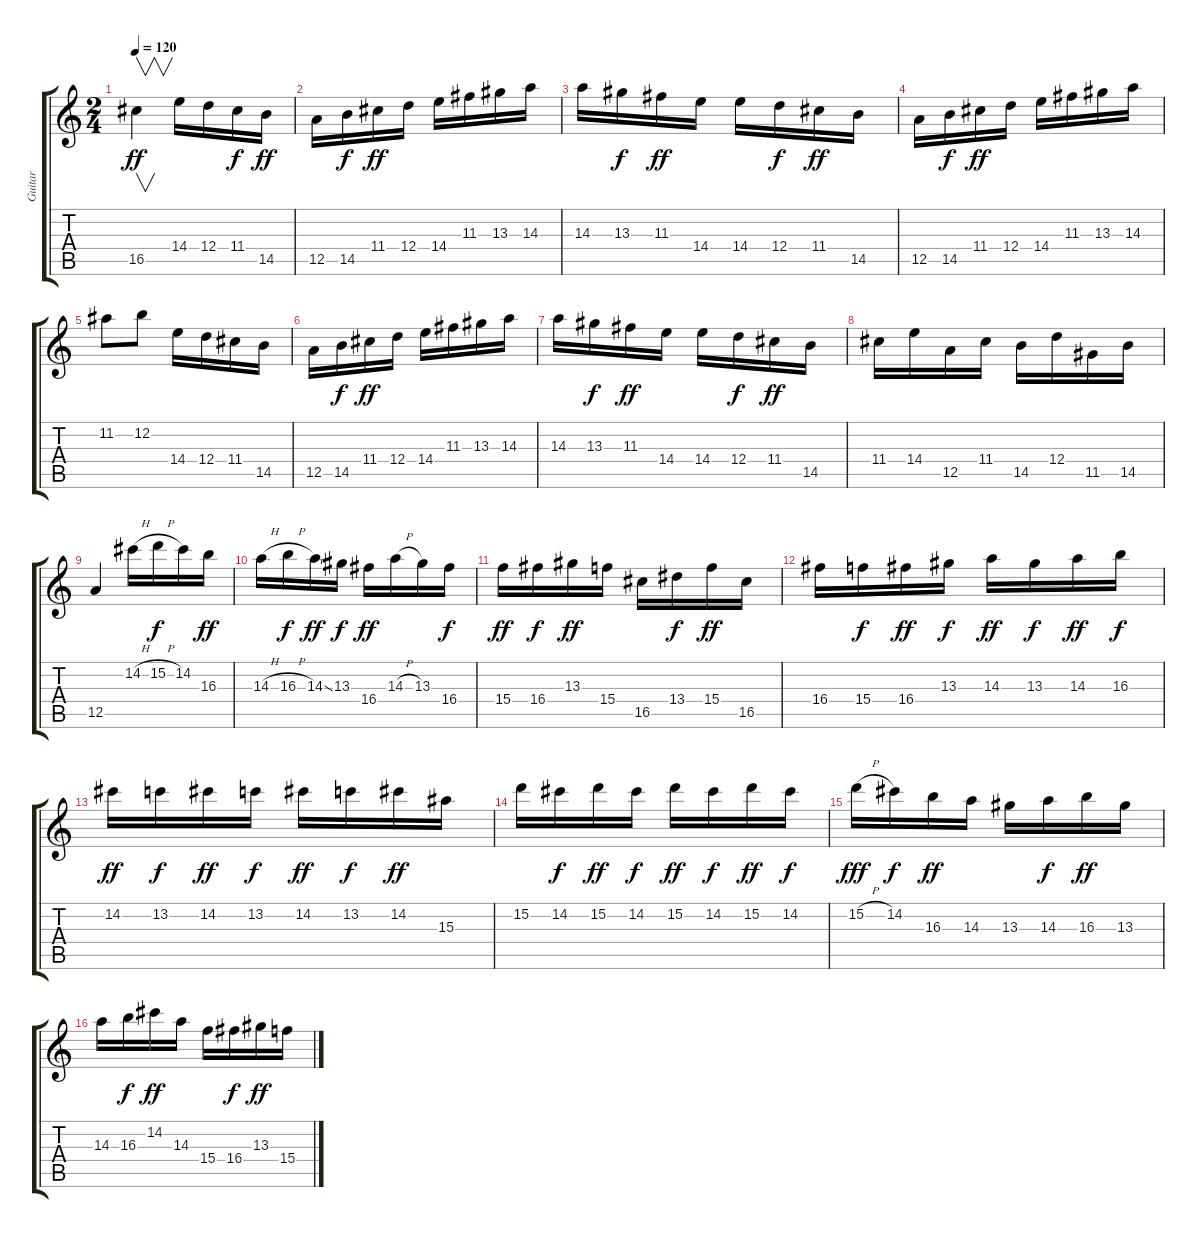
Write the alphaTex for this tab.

\track ("Guitar" "Guitar") {instrument distortionguitar}
\staff {score tabs}
\tuning (E4 B3 G3 D3 A2 E2) {hide}
\ts (2 4)
\tempo 120
\clef g2
\ks c
16.5.4{v dy ff} 14.4.16 12.4.16 11.4.16{dy f} 14.5.16{dy ff} |
12.5.16 14.5.16{dy f} 11.4.16{dy ff} 12.4.16 14.4.16 11.3.16 13.3.16 14.3.16 |
14.3.16 13.3.16{dy f} 11.3.16{dy ff} 14.4.16 14.4.16 12.4.16{dy f} 11.4.16{dy ff} 14.5.16 |
12.5.16 14.5.16{dy f} 11.4.16{dy ff} 12.4.16 14.4.16 11.3.16 13.3.16 14.3.16 |
11.2.8 12.2.8 14.4.16 12.4.16 11.4.16 14.5.16 |
12.5.16 14.5.16{dy f} 11.4.16{dy ff} 12.4.16 14.4.16 11.3.16 13.3.16 14.3.16 |
14.3.16 13.3.16{dy f} 11.3.16{dy ff} 14.4.16 14.4.16 12.4.16{dy f} 11.4.16{dy ff} 14.5.16 |
11.4.16 14.4.16 12.5.16 11.4.16 14.5.16 12.4.16 11.5.16 14.5.16 |
12.5.4 14.2{h}.16 15.2{h}.16{dy f} 14.2.16 16.3.16{dy ff} |
14.3{h}.16 16.3{h}.16{dy f} 14.3{ss}.16{dy ff} 13.3.16{dy f} 16.4.16{dy ff} 14.3{h}.16 13.3.16 16.4.16{dy f} |
15.4.16{dy ff} 16.4.16{dy f} 13.3.16{dy ff} 15.4.16 16.5.16 13.4.16{dy f} 15.4.16{dy ff} 16.5.16 |
16.4.16 15.4.16{dy f} 16.4.16{dy ff} 13.3.16{dy f} 14.3.16{dy ff} 13.3.16{dy f} 14.3.16{dy ff} 16.3.16{dy f} |
14.2.16{dy ff} 13.2.16{dy f} 14.2.16{dy ff} 13.2.16{dy f} 14.2.16{dy ff} 13.2.16{dy f} 14.2.16{dy ff} 15.3.16 |
15.2.16 14.2.16{dy f} 15.2.16{dy ff} 14.2.16{dy f} 15.2.16{dy ff} 14.2.16{dy f} 15.2.16{dy ff} 14.2.16{dy f} |
15.2{h}.16{dy fff} 14.2.16{dy f} 16.3.16{dy ff} 14.3.16 13.3.16 14.3.16{dy f} 16.3.16{dy ff} 13.3.16 |
14.3.16 16.3.16{dy f} 14.2.16{dy ff} 14.3.16 15.4.16 16.4.16{dy f} 13.3.16{dy ff} 15.4.16
